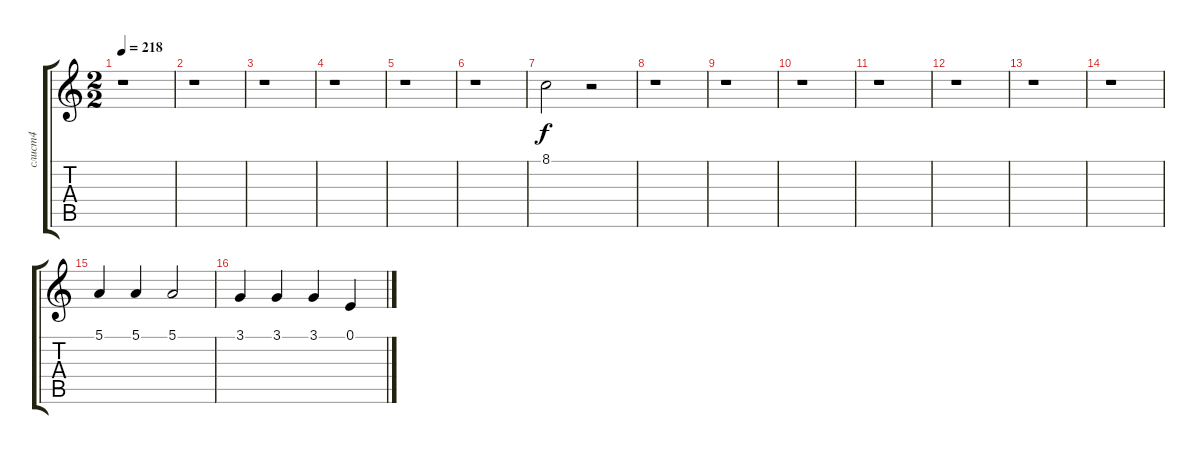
\track ("слист4" "слист4") {instrument acousticgrandpiano}
\staff {score tabs}
\tuning (E4 B3 G3 D3 A2 E2) {hide}
\ts (2 2)
\tempo 218
\clef g2
\ks c
r.1{dy f} |
r.1 |
r.1 |
r.1 |
r.1 |
r.1 |
8.1.2 r.2 |
r.1 |
r.1 |
r.1 |
r.1 |
r.1 |
r.1 |
r.1 |
5.1.4 5.1.4 5.1.2 |
3.1.4 3.1.4 3.1.4 0.1.4
